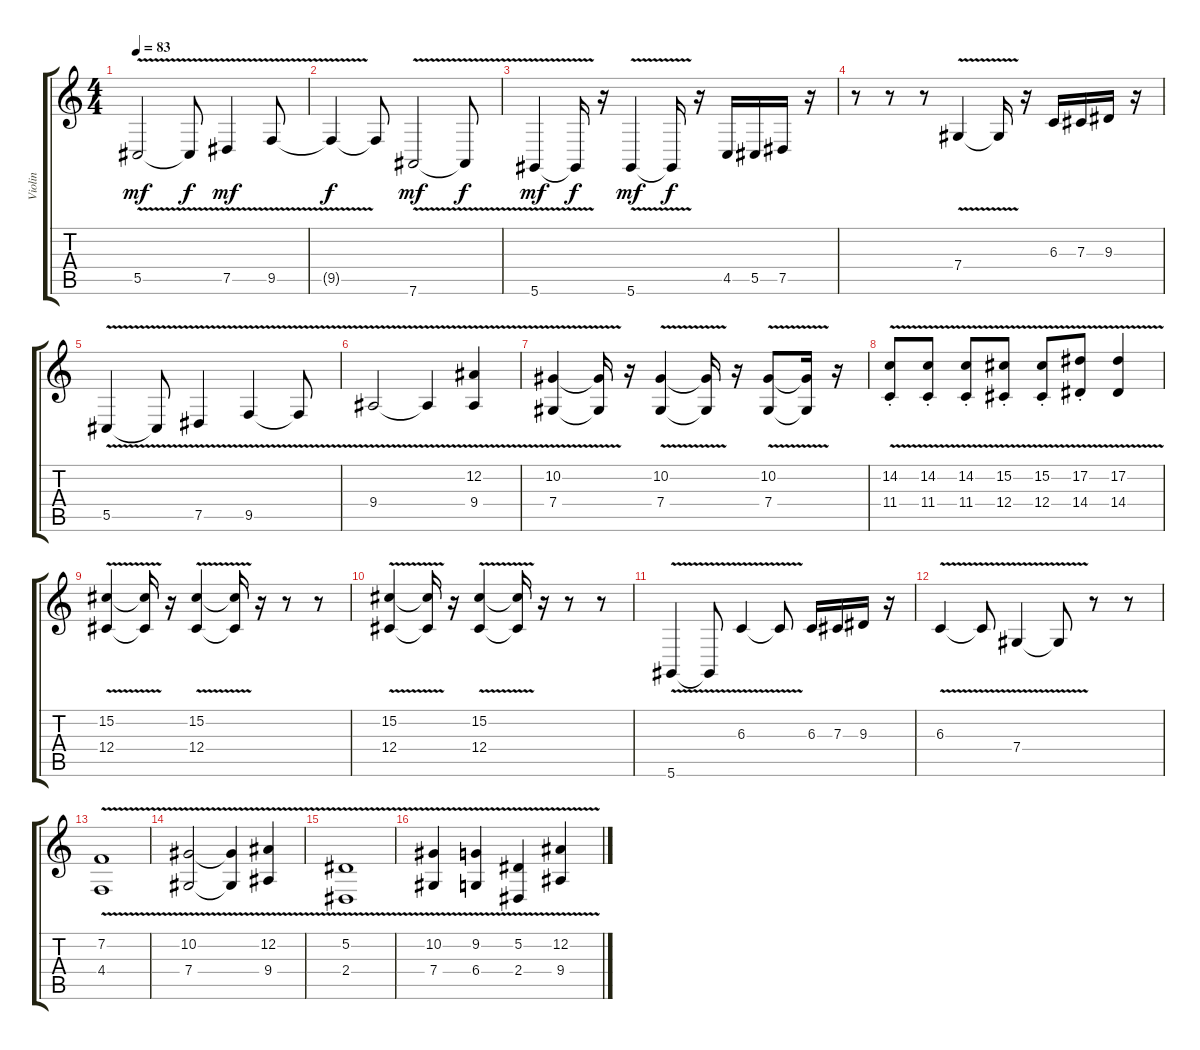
\track ("Violin" "Violin") {instrument violin}
\staff {score tabs}
\tuning (Eb4 Bb3 Gb3 Db3 Ab2 Eb2) {hide}
\ts (4 4)
\tempo 83
\clef g2
\ks c
5.5{v}.2{dy mf} 5.5{t}.8{dy f} 7.5{v}.4{dy mf} 9.5{v}.8 |
9.5{t}.4{dy f} 9.5{t}.8 7.6{v}.2{dy mf} 7.6{t}.8{dy f} |
5.6{v}.4{dy mf} 5.6{t}.16{dy f} r.16 5.6{v}.4{dy mf} 5.6{t}.16{dy f} r.16 4.5.16 5.5.16 7.5.16 r.16 |
r.8 r.8 r.8 7.4{v}.4 7.4{t}.16 r.16 6.3.16 7.3.16 9.3.16 r.16 |
5.5{v}.4 5.5{t}.8 7.5{v}.4 9.5{v}.4 9.5{t}.8 |
9.4{v}.2 9.4{t}.4 (12.2{v} 9.4{v}).4 |
(10.2{v} 7.4{v}).4 (10.2{t} 7.4{t}).16 r.16 (10.2{v} 7.4{v}).4 (10.2{t} 7.4{t}).16 r.16 (10.2{v} 7.4{v}).8 (10.2{t} 7.4{t}).16 r.16 |
(14.2{v st} 11.4{v}).8 (14.2{v st} 11.4{v}).8 (14.2{v st} 11.4{v}).8 (15.2{v st} 12.4{v}).8 (15.2{v st} 12.4{v}).8 (17.2{v st} 14.4{v}).8 (17.2{v} 14.4{v}).4 |
(15.2{v} 12.4{v}).4 (15.2{t} 12.4{t}).16 r.16 (15.2{v} 12.4{v}).4 (15.2{t} 12.4{t}).16 r.16 r.8 r.8 |
(15.2{v} 12.4{v}).4 (15.2{t} 12.4{t}).16 r.16 (15.2{v} 12.4{v}).4 (15.2{t} 12.4{t}).16 r.16 r.8 r.8 |
5.6{v}.4 5.6{t}.8 6.3{v}.4 6.3{t}.8 6.3.16 7.3.16 9.3.16 r.16 |
6.3{v}.4 6.3{t}.8 7.4{v}.4 7.4{t}.8 r.8 r.8 |
(7.2{v} 4.4{v}).1 |
(10.2{v} 7.4{v}).2 (10.2{t} 7.4{t}).4 (12.2{v} 9.4{v}).4 |
(5.2{v} 2.4{v}).1 |
(10.2{v} 7.4{v}).4 (9.2{v} 6.4{v}).4 (5.2{v} 2.4{v}).4 (12.2{v} 9.4{v}).4
